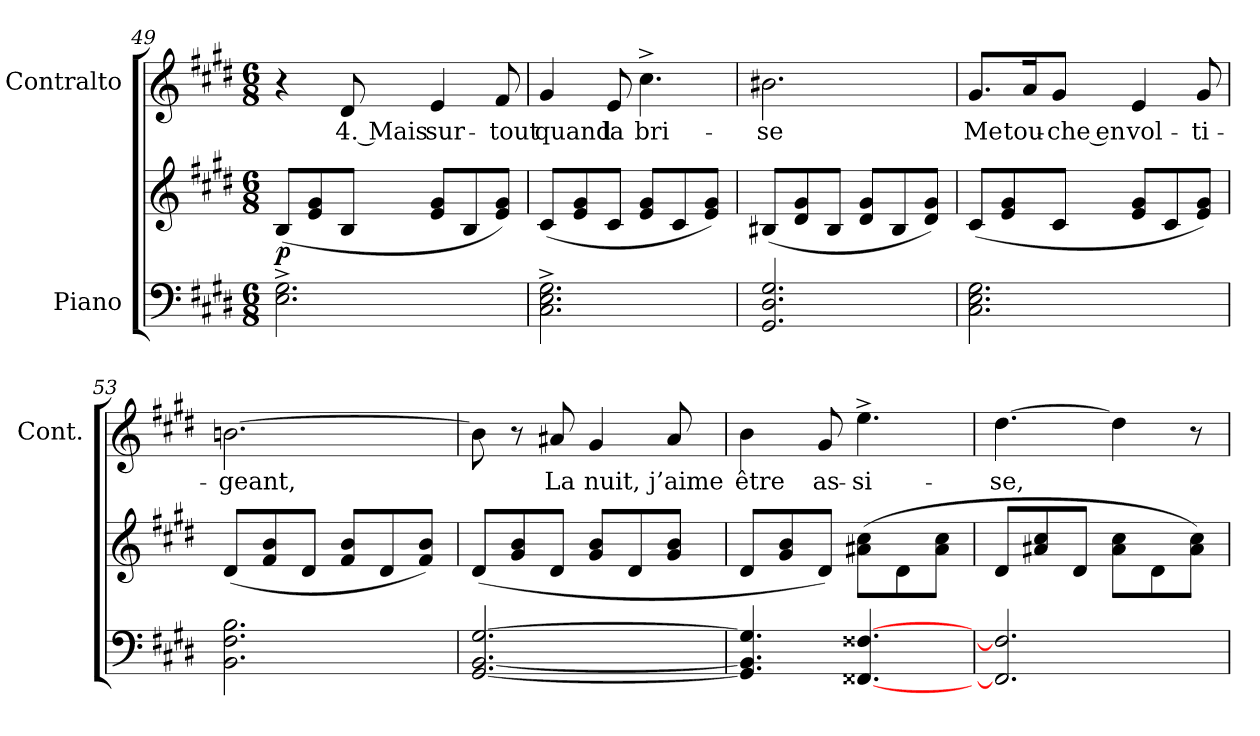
**kern	**kern	**dynam	**kern	**text
*part2	*part2	*part2	*part1	*part1
*staff3	*staff2	*staff2/3	*staff1	*staff1
*I"Piano	*	*	*I"Contralto	*
*	*	*	*I'Cont.	*
*clefF4	*clefG2	*	*clefG2	*
*k[f#c#g#d#]	*k[f#c#g#d#]	*	*k[f#c#g#d#]	*
*E:	*E:	*	*E:	*
*M6/8	*M6/8	*	*M6/8	*
=49	=49	=49	=49	=49
2.Ei\^ 2.G#i^	(8Bi/L	p	4r	.
.	8ei/ 8g#i/	.	.	.
!	!	!	!	!LO:LY:b:color=#000000
.	8Bi/J	.	8d#i/	4. Mais
!	!	!	!	!LO:LY:b:color=#000000
.	8ei/ 8g#i/L	.	4ei/	sur-
.	8Bi/	.	.	.
!	!	!	!	!LO:LY:b:color=#000000
.	8ei/ 8g#i/J)	.	8f#i/	-tout
=50	=50	=50	=50	=50
!	!	!	!	!LO:LY:b:color=#000000
2.C#i\^ 2.Ei^ 2.G#i^	(8c#i/L	.	4g#i/	quand
.	8ei/ 8g#i/	.	.	.
!	!	!	!	!LO:LY:b:color=#000000
.	8c#i/J	.	8ei/	la
!	!	!	!	!LO:LY:b:color=#000000
.	8ei/ 8g#i/L	.	4.cc#^i\	bri-
.	8c#i/	.	.	.
.	8ei/ 8g#i/J)	.	.	.
!!LO:PB:g=z
=51	=51	=51	=51	=51
!	!	!	!	!LO:LY:b:color=#000000
2.GG#i/ 2.D#i 2.G#i	(8B#Xi/L	.	2.b#Xi\	-se
.	8d#i/ 8g#i/	.	.	.
.	8B#i/J	.	.	.
.	8d#i/ 8g#i/L	.	.	.
.	8B#i/	.	.	.
.	8d#i/ 8g#i/J)	.	.	.
=52	=52	=52	=52	=52
!	!	!	!	!LO:LY:b:color=#000000
2.C#i\ 2.Ei 2.G#i	(8c#i/L	.	8.g#i/L	Me
.	8ei/ 8g#i/	.	.	.
!	!	!	!	!LO:LY:b:color=#000000
.	.	.	16ai/K	tou-
!	!	!	!	!LO:LY:b:color=#000000
.	8c#i/J	.	8g#i/J	-che en
!	!	!	!	!LO:LY:b:color=#000000
.	8ei/ 8g#i/L	.	4ei/	vol-
.	8c#i/	.	.	.
!	!	!	!	!LO:LY:b:color=#000000
.	8ei/ 8g#i/J)	.	8g#i/	-ti-
=53	=53	=53	=53	=53
!	!	!	!	!LO:LY:b:color=#000000
2.BBi\ 2.F#i 2.Bi	(8d#i/L	.	[>2.bni\	-geant,
.	8f#i/ 8bi/	.	.	.
.	8d#i/J	.	.	.
.	8f#i/ 8bi/L	.	.	.
.	8d#i/	.	.	.
.	8f#i/ 8bi/J)	.	.	.
=54	=54	=54	=54	=54
[<2.GG#i/ [<2.BBi [>2.G#i	(8d#i/L	.	8bi\]	.
.	8g#i/ 8bi/	.	8r	.
!	!	!	!	!LO:LY:b:color=#000000
.	8d#i/J	.	8a#Xi/	La
!	!	!	!	!LO:LY:b:color=#000000
.	8g#i/ 8bi/L	.	4g#i/	nuit,
.	8d#i/	.	.	.
!	!	!	!	!LO:LY:b:color=#000000
.	8g#i/ 8bi/J	.	8a#i/	j’aime
!!LO:LB:g=z
=55	=55	=55	=55	=55
!	!	!	!	!LO:LY:b:color=#000000
4.GG#i/] 4.BBi] 4.G#i]	8d#i/L	.	4bi\	être
.	8g#i/ 8bi/	.	.	.
!	!	!	!	!LO:LY:b:color=#000000
.	8d#i/J)	.	8g#i/	as-
!	!	!	!	!LO:LY:b:color=#000000
[<4.FF##Xi/ [>4.F##Xi	(8a#Xi\ 8cc#i\L	.	4.ee^i\	-si-
.	8d#i\	.	.	.
.	8a#i\ 8cc#i\J	.	.	.
=56	=56	=56	=56	=56
!	!	!	!	!LO:LY:b:color=#000000
2.FFi/] 2.Fi]	8d#i/L	.	[>4.dd#i\	-se,
.	8a#Xi/ 8cc#i/	.	.	.
.	8d#i/J	.	.	.
.	8a#i\ 8cc#i\L	.	4dd#i\]	.
.	8d#i\	.	.	.
.	8a#i\ 8cc#i\J)	.	8r	.
=	=	=	=	=
*-	*-	*-	*-	*-
